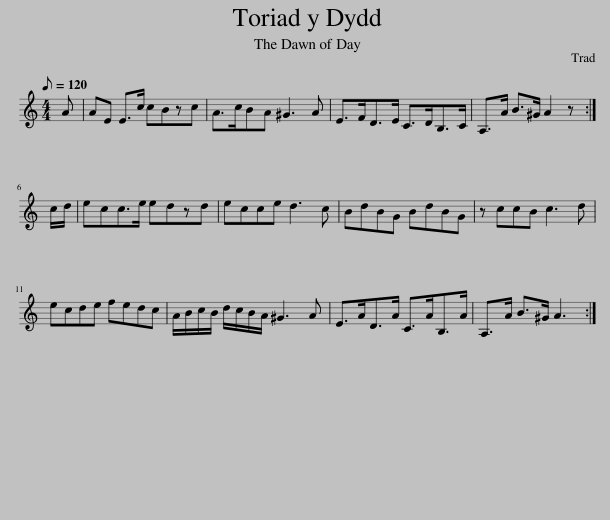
X:1
L:1/8
Q:1/8=120
M:4/4
I:linebreak $
K:C
V:1 treble
V:1
 A | AE E>c cBzc | A>cBA ^G3 A | E>FD>E C>DB,>C | A,>A B>^G A2 z :|$ %5
 c/d/ | ecc>e edzd | ecce d3 c | BdBG BdBG | z ccB c3 d |$ %10
 ecde fedc | A/B/c/B/ d/c/B/A/ ^G3 A | E>AD>A C>AB,>A | A,>A B>^G A3 :| %14
